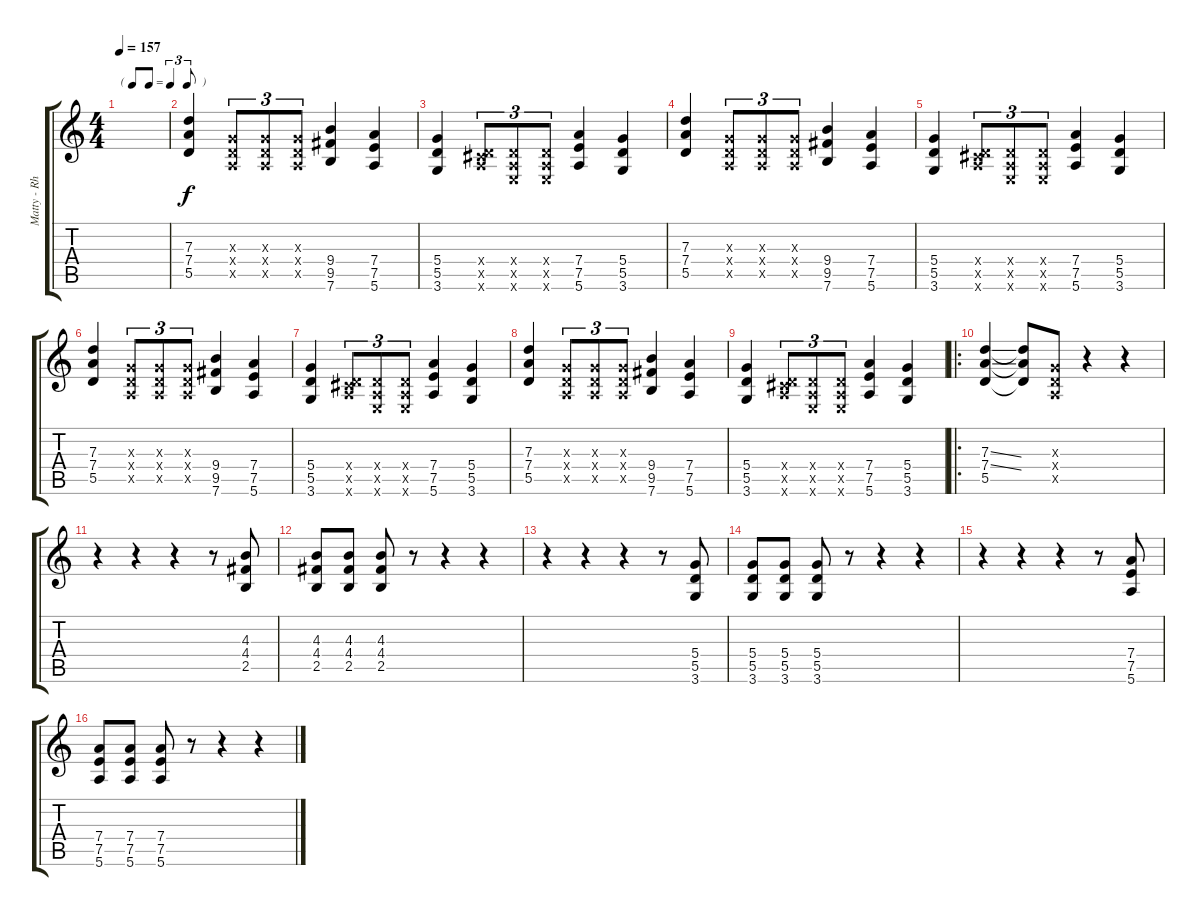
\track ("Matty - Rhythm Guitar" "Matty - Rh") {instrument distortionguitar}
\staff {score tabs}
\tuning (E4 B3 G3 D3 A2 E2) {hide}
\ts (4 4)
\tf triplet8th
\tempo 157
\clef g2
\ks c
|
(7.3 7.4 5.5).4 (0.3{x} 0.4{x} 0.5{x}).8{tu (3 2)} (0.3{x} 0.4{x} 0.5{x}).8{tu (3 2)} (0.3{x} 0.4{x} 0.5{x}).8{tu (3 2)} (9.4 9.5 7.6).4 (7.4 7.5 5.6).4 |
(5.4 5.5 3.6).4 (0.4{x} 0.5{x} 9.6{x}).8{tu (3 2)} (0.4{x} 0.5{x} 0.6{x}).8{tu (3 2)} (0.4{x} 0.5{x} 0.6{x}).8{tu (3 2)} (7.4 7.5 5.6).4 (5.4 5.5 3.6).4 |
(7.3 7.4 5.5).4 (0.3{x} 0.4{x} 0.5{x}).8{tu (3 2)} (0.3{x} 0.4{x} 0.5{x}).8{tu (3 2)} (0.3{x} 0.4{x} 0.5{x}).8{tu (3 2)} (9.4 9.5 7.6).4 (7.4 7.5 5.6).4 |
(5.4 5.5 3.6).4 (0.4{x} 0.5{x} 9.6{x}).8{tu (3 2)} (0.4{x} 0.5{x} 0.6{x}).8{tu (3 2)} (0.4{x} 0.5{x} 0.6{x}).8{tu (3 2)} (7.4 7.5 5.6).4 (5.4 5.5 3.6).4 |
(7.3 7.4 5.5).4 (0.3{x} 0.4{x} 0.5{x}).8{tu (3 2)} (0.3{x} 0.4{x} 0.5{x}).8{tu (3 2)} (0.3{x} 0.4{x} 0.5{x}).8{tu (3 2)} (9.4 9.5 7.6).4 (7.4 7.5 5.6).4 |
(5.4 5.5 3.6).4 (0.4{x} 0.5{x} 9.6{x}).8{tu (3 2)} (0.4{x} 0.5{x} 0.6{x}).8{tu (3 2)} (0.4{x} 0.5{x} 0.6{x}).8{tu (3 2)} (7.4 7.5 5.6).4 (5.4 5.5 3.6).4 |
(7.3 7.4 5.5).4 (0.3{x} 0.4{x} 0.5{x}).8{tu (3 2)} (0.3{x} 0.4{x} 0.5{x}).8{tu (3 2)} (0.3{x} 0.4{x} 0.5{x}).8{tu (3 2)} (9.4 9.5 7.6).4 (7.4 7.5 5.6).4 |
(5.4 5.5 3.6).4 (0.4{x} 0.5{x} 9.6{x}).8{tu (3 2)} (0.4{x} 0.5{x} 0.6{x}).8{tu (3 2)} (0.4{x} 0.5{x} 0.6{x}).8{tu (3 2)} (7.4 7.5 5.6).4 (5.4 5.5 3.6).4 |
\ro
(7.3{ss} 7.4{ss} 5.5).4 (7.3{t} 7.4{t} 5.5{t}).8 (0.3{x} 0.4{x} 0.5{x}).8 r.4 r.4 |
r.4 r.4 r.4 r.8 (4.3 4.4 2.5).8 |
(4.3 4.4 2.5).8 (4.3 4.4 2.5).8 (4.3 4.4 2.5).8 r.8 r.4 r.4 |
r.4 r.4 r.4 r.8 (5.4 5.5 3.6).8 |
(5.4 5.5 3.6).8 (5.4 5.5 3.6).8 (5.4 5.5 3.6).8 r.8 r.4 r.4 |
r.4 r.4 r.4 r.8 (7.4 7.5 5.6).8 |
(7.4 7.5 5.6).8 (7.4 7.5 5.6).8 (7.4 7.5 5.6).8 r.8 r.4 r.4
